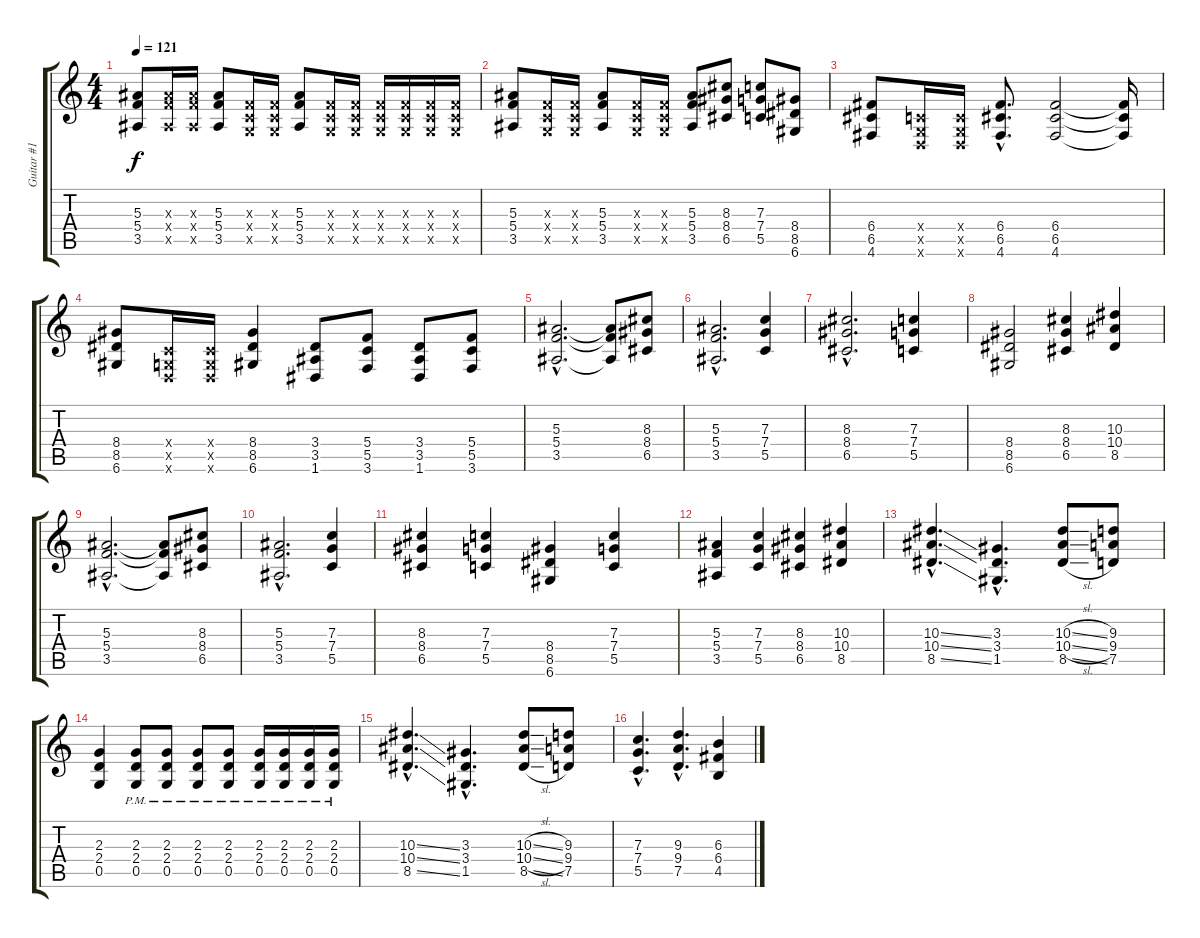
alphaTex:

\track ("Guitar #1" "Guitar #1") {instrument distortionguitar}
\staff {score tabs}
\tuning (D4 A3 F3 C3 G2 D2) {hide}
\ts (4 4)
\tempo 121
\clef g2
\ks c
(5.3 5.4 3.5).8{dy f} (5.3{x} 5.4{x} 3.5{x}).16 (5.3{x} 5.4{x} 3.5{x}).16 (5.3 5.4 3.5).8 (0.3{x} 0.4{x} 0.5{x}).16 (0.3{x} 0.4{x} 0.5{x}).16 (5.3 5.4 3.5).8 (0.3{x} 0.4{x} 0.5{x}).16 (0.3{x} 0.4{x} 0.5{x}).16 (0.3{x} 0.4{x} 0.5{x}).16 (0.3{x} 0.4{x} 0.5{x}).16 (0.3{x} 0.4{x} 0.5{x}).16 (0.3{x} 0.4{x} 0.5{x}).16 |
(5.3 5.4 3.5).8 (0.3{x} 0.4{x} 0.5{x}).16 (0.3{x} 0.4{x} 0.5{x}).16 (5.3 5.4 3.5).8 (0.3{x} 0.4{x} 0.5{x}).16 (0.3{x} 0.4{x} 0.5{x}).16 (5.3 5.4 3.5).8 (8.3 8.4 6.5).8 (7.3 7.4 5.5).8 (8.4 8.5 6.6).8 |
(6.4 6.5 4.6).8 (0.4{x} 0.5{x} 0.6{x}).16 (0.4{x} 0.5{x} 0.6{x}).16 (6.4{hac} 6.5{hac} 4.6{hac}).8{d} (6.4 6.5 4.6).2 (6.4{t} 6.5{t} 4.6{t}).16 |
(8.4 8.5 6.6).8 (0.4{x} 0.5{x} 0.6{x}).16 (0.4{x} 0.5{x} 0.6{x}).16 (8.4 8.5 6.6).4 (3.4 3.5 1.6).8 (5.4 5.5 3.6).8 (3.4 3.5 1.6).8 (5.4 5.5 3.6).8 |
(5.3{hac} 5.4{hac} 3.5{hac}).2{d} (5.3{t} 5.4{t} 3.5{t}).8 (8.3 8.4 6.5).8 |
(5.3{hac} 5.4{hac} 3.5{hac}).2{d} (7.3 7.4 5.5).4 |
(8.3{hac} 8.4{hac} 6.5{hac}).2{d} (7.3 7.4 5.5).4 |
(8.4 8.5 6.6).2 (8.3 8.4 6.5).4 (10.3 10.4 8.5).4 |
(5.3{hac} 5.4{hac} 3.5{hac}).2{d} (5.3{t} 5.4{t} 3.5{t}).8 (8.3 8.4 6.5).8 |
(5.3{hac} 5.4{hac} 3.5{hac}).2{d} (7.3 7.4 5.5).4 |
(8.3 8.4 6.5).4 (7.3 7.4 5.5).4 (8.4 8.5 6.6).4 (7.3 7.4 5.5).4 |
(5.3 5.4 3.5).4 (7.3 7.4 5.5).4 (8.3 8.4 6.5).4 (10.3 10.4 8.5).4 |
(10.3{ss hac} 10.4{ss hac} 8.5{ss hac}).4{d} (3.3{hac} 3.4{hac} 1.5{hac}).4{d} (10.3{sl} 10.4{sl} 8.5{sl}).8 (9.3 9.4 7.5).8 |
(2.3 2.4 0.5).4 (2.3{pm} 2.4{pm} 0.5{pm}).8 (2.3{pm} 2.4{pm} 0.5{pm}).8 (2.3{pm} 2.4{pm} 0.5{pm}).8 (2.3{pm} 2.4{pm} 0.5{pm}).8 (2.3{pm} 2.4{pm} 0.5{pm}).16 (2.3{pm} 2.4{pm} 0.5{pm}).16 (2.3{pm} 2.4{pm} 0.5{pm}).16 (2.3{pm} 2.4{pm} 0.5{pm}).16 |
(10.3{ss hac} 10.4{ss hac} 8.5{ss hac}).4{d} (3.3{hac} 3.4{hac} 1.5{hac}).4{d} (10.3{sl} 10.4{sl} 8.5{sl}).8 (9.3 9.4 7.5).8 |
(7.3{hac} 7.4{hac} 5.5{hac}).4{d} (9.3{hac} 9.4{hac} 7.5{hac}).4{d} (6.3 6.4 4.5).4
